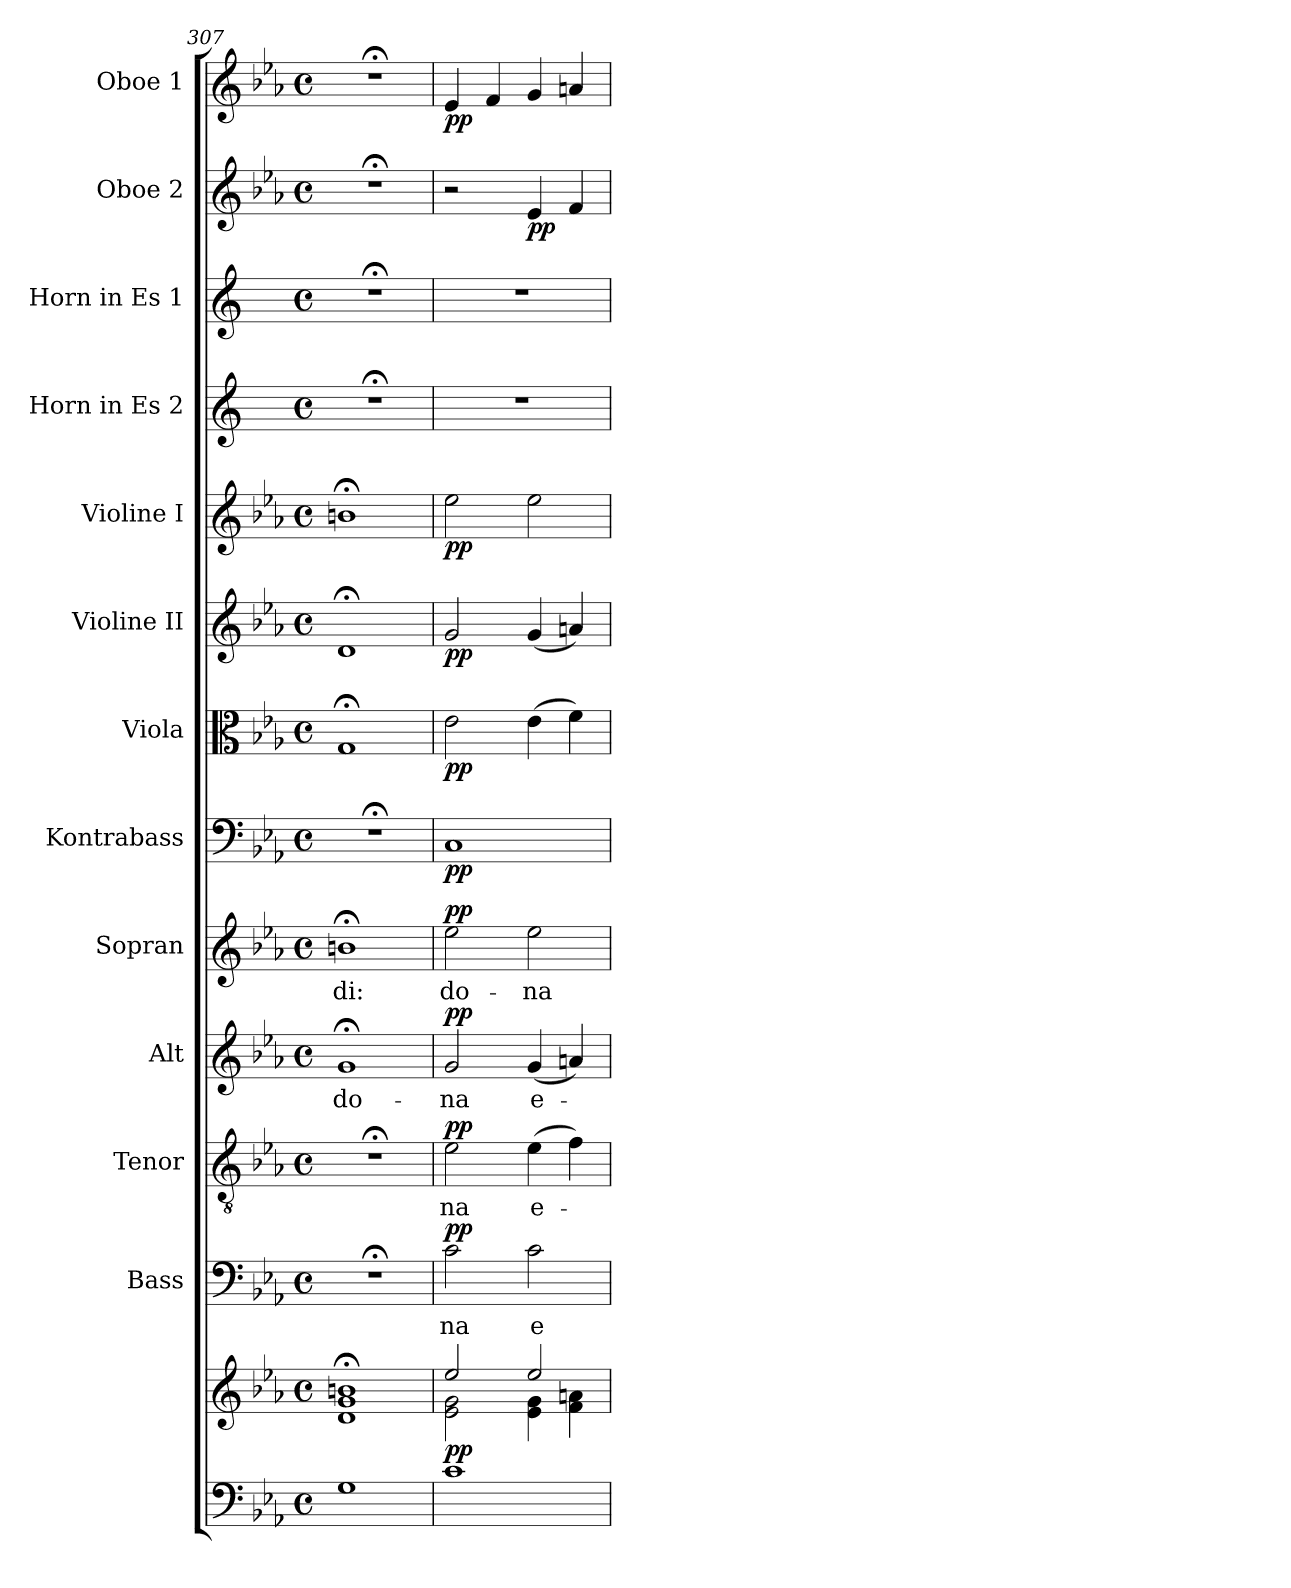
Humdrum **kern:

**kern	**kern	**dynam	**kern	**text	**dynam	**kern	**text	**dynam	**kern	**text	**dynam	**kern	**text	**dynam	**kern	**dynam	**kern	**dynam	**kern	**dynam	**kern	**dynam	**kern	**kern	**kern	**dynam	**kern	**dynam
*part13	*part13	*part13	*part12	*part12	*part12	*part11	*part11	*part11	*part10	*part10	*part10	*part9	*part9	*part9	*part8	*part8	*part7	*part7	*part6	*part6	*part5	*part5	*part4	*part3	*part2	*part2	*part1	*part1
*staff14	*staff13	*staff13/14	*staff12	*staff12	*staff12	*staff11	*staff11	*staff11	*staff10	*staff10	*staff10	*staff9	*staff9	*staff9	*staff8	*staff8	*staff7	*staff7	*staff6	*staff6	*staff5	*staff5	*staff4	*staff3	*staff2	*staff2	*staff1	*staff1
*	*	*	*I"Bass	*	*	*I"Tenor	*	*	*I"Alt	*	*	*I"Sopran	*	*	*I"Kontrabass	*	*I"Viola	*	*I"Violine II	*	*I"Violine I	*	*I"Horn in Es 2	*I"Horn in Es 1	*I"Oboe 2	*	*I"Oboe 1	*
*	*	*	*I'B.	*	*	*I'T.	*	*	*I'A.	*	*	*I'S.	*	*	*I'Kb.	*	*I'Vla.	*	*I'Vl. II	*	*I'Vl. I	*	*I'Hr. 2	*I'Hr. 1	*I'Ob. 2	*	*I'Ob. 1	*
*clefF4	*clefG2	*	*clefF4	*	*	*clefGv2	*	*	*clefG2	*	*	*clefG2	*	*	*clefF4	*	*clefC3	*	*clefG2	*	*clefG2	*	*clefG2	*clefG2	*clefG2	*	*clefG2	*
*	*	*	*	*	*	*	*	*	*	*	*	*	*	*	*ITrd7c12	*	*	*	*	*	*	*	*ITrd5c9	*ITrd5c9	*	*	*	*
*k[b-e-a-]	*k[b-e-a-]	*	*k[b-e-a-]	*	*	*k[b-e-a-]	*	*	*k[b-e-a-]	*	*	*k[b-e-a-]	*	*	*k[b-e-a-]	*	*k[b-e-a-]	*	*k[b-e-a-]	*	*k[b-e-a-]	*	*k[b-e-a-]	*k[b-e-a-]	*k[b-e-a-]	*	*k[b-e-a-]	*
*E-:	*E-:	*	*E-:	*	*	*E-:	*	*	*E-:	*	*	*E-:	*	*	*E-:	*	*E-:	*	*E-:	*	*E-:	*	*E-:	*E-:	*E-:	*	*E-:	*
*M4/4	*M4/4	*	*M4/4	*	*	*M4/4	*	*	*M4/4	*	*	*M4/4	*	*	*M4/4	*	*M4/4	*	*M4/4	*	*M4/4	*	*M4/4	*M4/4	*M4/4	*	*M4/4	*
*met(c)	*met(c)	*	*met(c)	*	*	*met(c)	*	*	*met(c)	*	*	*met(c)	*	*	*met(c)	*	*met(c)	*	*met(c)	*	*met(c)	*	*met(c)	*met(c)	*met(c)	*	*met(c)	*
=307	=307	=307	=307	=307	=307	=307	=307	=307	=307	=307	=307	=307	=307	=307	=307	=307	=307	=307	=307	=307	=307	=307	=307	=307	=307	=307	=307	=307
*	*^	*	*	*	*	*	*	*	*	*	*	*	*	*	*	*	*	*	*	*	*	*	*	*	*	*	*	*
!	!	!	!	!	!	!	!	!	!	!	!LO:LY:b	!	!	!LO:LY:b	!	!	!	!	!	!	!	!	!	!	!	!	!	!	!
1G	1g;< 1bn;<	1d	.	1r;<	.	.	1r;<	.	.	1g;<	do-	.	1bn;<	-di:	.	1r;<	.	1G;<	.	1d;<	.	1bn;<	.	1r;<	1r;<	1r;<	.	1r;<	.
=308	=308	=308	=308	=308	=308	=308	=308	=308	=308	=308	=308	=308	=308	=308	=308	=308	=308	=308	=308	=308	=308	=308	=308	=308	=308	=308	=308	=308	=308
!	!	!	!LO:DY:b	!	!LO:LY:b	!LO:DY:a	!	!LO:LY:b	!LO:DY:a	!	!LO:LY:b	!LO:DY:a	!	!LO:LY:b	!LO:DY:a	!	!LO:DY:b	!	!LO:DY:b	!	!LO:DY:b	!	!LO:DY:b	!	!	!	!	!	!LO:DY:b
1c	2ee-/	2e-\ 2g\	pp	2c\	-na	pp	2e-\	-na	pp	2g/	-na	pp	2ee-\	do-	pp	1CC	pp	2e-\	pp	2g/	pp	2ee-\	pp	1r	1r	2r	.	4e-/	pp
.	.	.	.	.	.	.	.	.	.	.	.	.	.	.	.	.	.	.	.	.	.	.	.	.	.	.	.	4f/	.
!	!	!	!	!	!LO:LY:b	!	!	!LO:LY:b	!	!	!LO:LY:b	!	!	!LO:LY:b	!	!	!	!	!	!	!	!	!	!	!	!	!LO:DY:b	!	!
.	2ee-/	4e-\ 4g\	.	2c\	e-	.	(>4e-\	e-	.	(<4g/	e-	.	2ee-\	-na	.	.	.	(>4e-\	.	(<4g/	.	2ee-\	.	.	.	4e-/	pp	4g/	.
.	.	4f\ 4an\	.	.	.	.	4f\)	.	.	4an/)	.	.	.	.	.	.	.	4f\)	.	4an/)	.	.	.	.	.	4f/	.	4an/	.
*	*v	*v	*	*	*	*	*	*	*	*	*	*	*	*	*	*	*	*	*	*	*	*	*	*	*	*	*	*	*
=	=	=	=	=	=	=	=	=	=	=	=	=	=	=	=	=	=	=	=	=	=	=	=	=	=	=	=	=
*-	*-	*-	*-	*-	*-	*-	*-	*-	*-	*-	*-	*-	*-	*-	*-	*-	*-	*-	*-	*-	*-	*-	*-	*-	*-	*-	*-	*-
